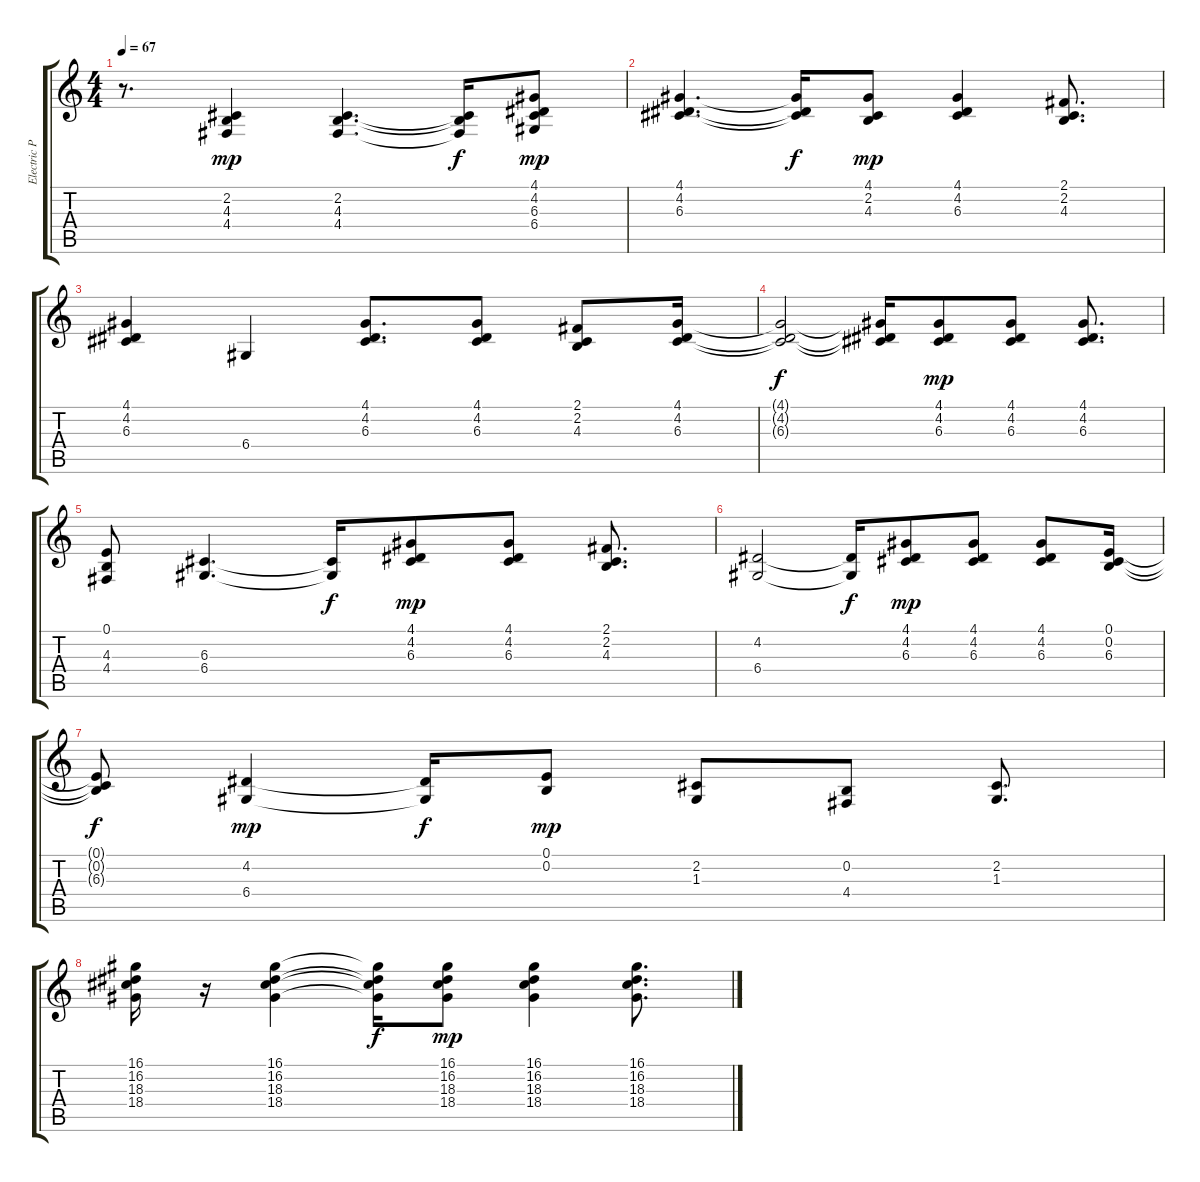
\track ("Electric Piano Upper" "Electric P") {instrument ocarina}
\staff {score tabs}
\tuning (E4 B3 G3 D3 A2 E2) {hide}
\ts (4 4)
\tempo 67
\clef g2
\ks c
r.8{d dy mp} (2.2 4.3 4.4).4 (2.2 4.3 4.4).4{d} (2.2{t} 4.3{t} 4.4{t}).16{dy f} (4.1 4.2 6.3 6.4).8{dy mp} |
(4.1 4.2 6.3).4{d} (4.1{t} 4.2{t} 6.3{t}).16{dy f} (4.1 2.2 4.3).8{dy mp} (4.1 4.2 6.3).4 (2.1 2.2 4.3).8{d} |
(4.1 4.2 6.3).4 6.4.4 (4.1 4.2 6.3).8{d} (4.1 4.2 6.3).8 (2.1 2.2 4.3).8 (4.1 4.2 6.3).16 |
(4.1{t} 4.2{t} 6.3{t}).2{dy f} (4.1{t} 4.2{t} 6.3{t}).16 (4.1 4.2 6.3).8{dy mp} (4.1 4.2 6.3).8 (4.1 4.2 6.3).8{d} |
(0.1 4.3 4.4).8 (6.3 6.4).4{d} (6.3{t} 6.4{t}).16{dy f} (4.1 4.2 6.3).8{dy mp} (4.1 4.2 6.3).8 (2.1 2.2 4.3).8{d} |
(4.2 6.4).2 (4.2{t} 6.4{t}).16{dy f} (4.1 4.2 6.3).8{dy mp} (4.1 4.2 6.3).8 (4.1 4.2 6.3).8 (0.1 0.2 6.3).16 |
(0.1{t} 0.2{t} 6.3{t}).8{dy f} (4.2 6.4).4{dy mp} (4.2{t} 6.4{t}).16{dy f} (0.1 0.2).8{dy mp} (2.2 1.3).8 (0.2 4.4).8 (2.2 1.3).8{d} |
(16.1 16.2 18.3 18.4).16 r.16 (16.1 16.2 18.3 18.4).4 (16.1{t} 16.2{t} 18.3{t} 18.4{t}).16{dy f} (16.1 16.2 18.3 18.4).8{dy mp} (16.1 16.2 18.3 18.4).4 (16.1 16.2 18.3 18.4).8{d}
